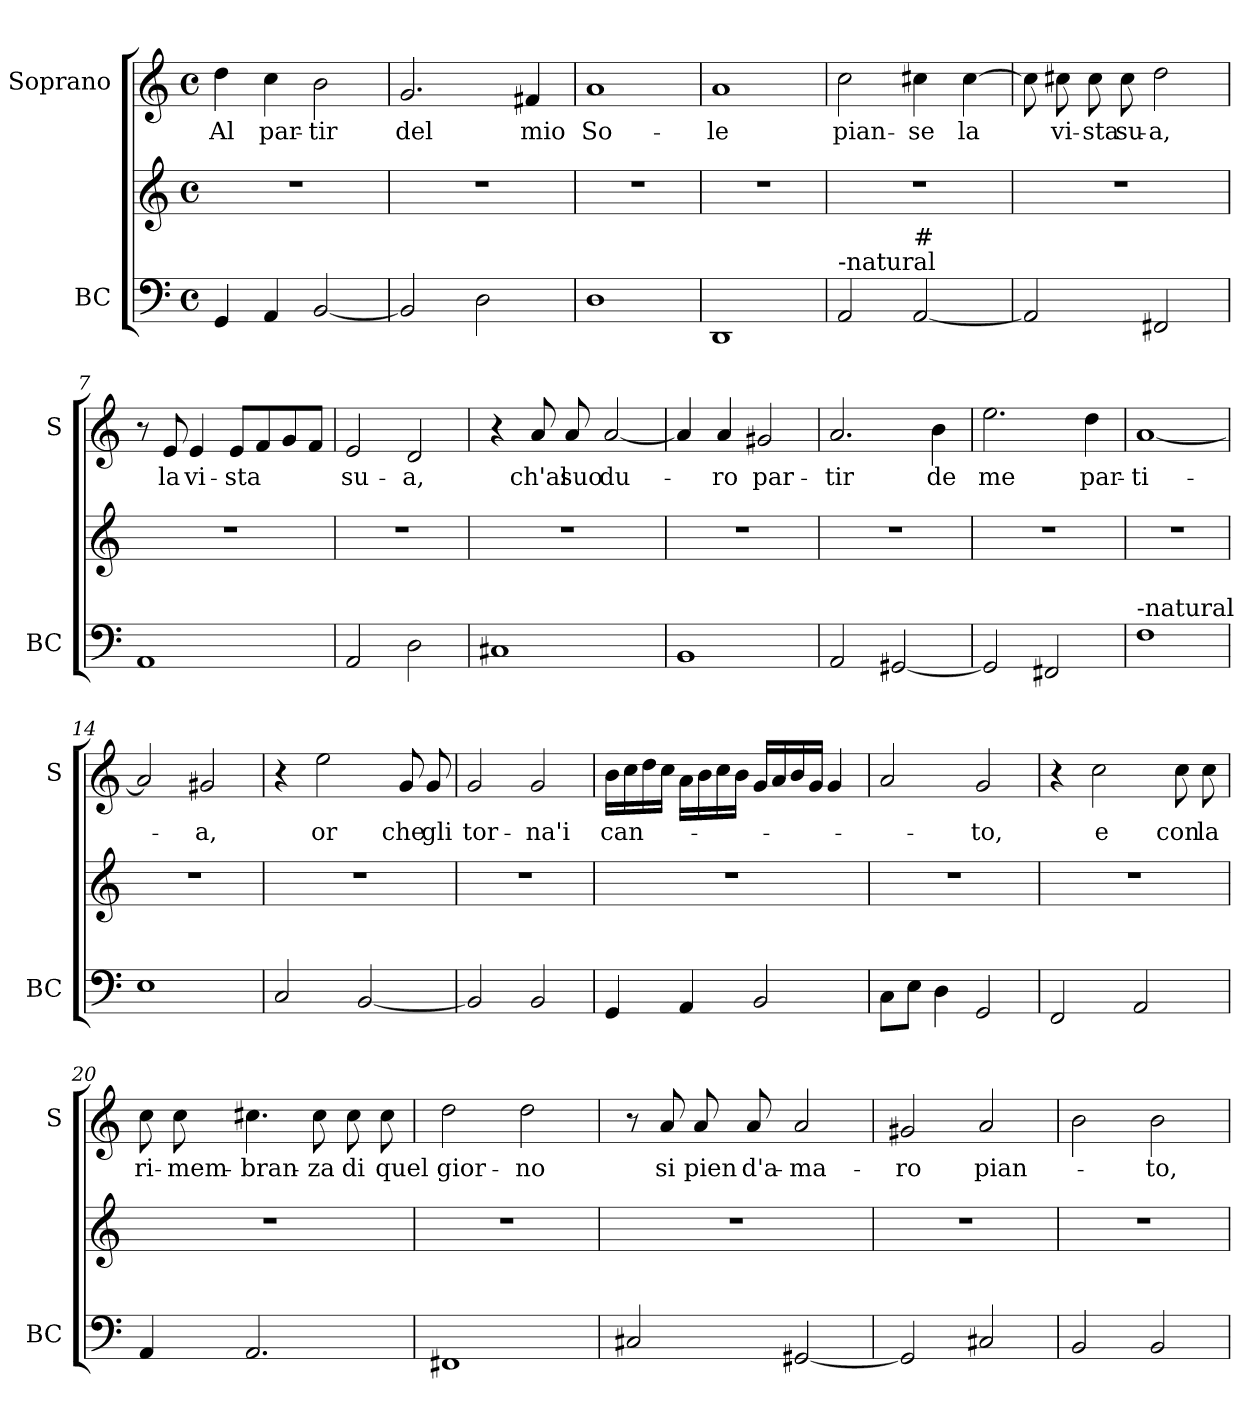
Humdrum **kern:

**kern	**kern	**kern	**text
*part2	*part2	*part1	*part1
*staff3	*staff2	*staff1	*staff1
*I"BC	*	*I"Soprano	*
*I'BC	*	*I'S	*
*clefF4	*clefG2	*clefG2	*
*k[]	*k[]	*k[]	*
*C:	*C:	*C:	*
*M4/4	*M4/4	*M4/4	*
*met(c)	*met(c)	*met(c)	*
=1	=1	=1	=1
!	!	!	!LO:LY:b
4GG/	1r	4dd\	Al
!	!	!	!LO:LY:b
4AA/	.	4cc\	par-
!	!	!	!LO:LY:b
[2BB/	.	2b\	-tir
=2	=2	=2	=2
!	!	!	!LO:LY:b
2BB/]	1r	2.g/	del
2D\	.	.	.
!	!	!	!LO:LY:b
.	.	4f#X/	mio
=3	=3	=3	=3
!	!	!	!LO:LY:b
1D	1r	1a	So-
=4	=4	=4	=4
!	!	!	!LO:LY:b
1DD	1r	1a	-le
=5	=5	=5	=5
!LO:TX:a:t=-natural	!	!	!
!	!	!	!LO:LY:b
2AA/	1r	2cc\	pian-
!LO:TX:a:t=#	!	!	!
!	!	!	!LO:LY:b
[2AA/	.	4cc#X\	-se
!	!	!	!LO:LY:b
.	.	[4cc#\	la
!!LO:LB:g=z
=6	=6	=6	=6
2AA/]	1r	8cc#\]	.
!	!	!	!LO:LY:b
.	.	8cc#X\	vi-
!	!	!	!LO:LY:b
.	.	8cc#\	-sta
!	!	!	!LO:LY:b
.	.	8cc#\	su-
!	!	!	!LO:LY:b
2FF#X/	.	2dd\	-a,
=7	=7	=7	=7
1AA	1r	8r	.
!	!	!	!LO:LY:b
.	.	8e/	la
!	!	!	!LO:LY:b
.	.	4e/	vi-
!	!	!	!LO:LY:b
.	.	8e/L	-sta
.	.	8f/	.
.	.	8g/	.
.	.	8f/J	.
=8	=8	=8	=8
!	!	!	!LO:LY:b
2AA/	1r	2e/	su-
!	!	!	!LO:LY:b
2D\	.	2d/	-a,
=9	=9	=9	=9
1C#X	1r	4r	.
!	!	!	!LO:LY:b
.	.	8a/	ch'al
!	!	!	!LO:LY:b
.	.	8a/	suo
!	!	!	!LO:LY:b
.	.	[2a/	du-
=10	=10	=10	=10
1BB	1r	4a/]	.
!	!	!	!LO:LY:b
.	.	4a/	-ro
!	!	!	!LO:LY:b
.	.	2g#X/	par-
!!LO:LB:g=z
=11	=11	=11	=11
!	!	!	!LO:LY:b
2AA/	1r	2.a/	-tir
[2GG#X/	.	.	.
!	!	!	!LO:LY:b
.	.	4b\	de
=12	=12	=12	=12
!	!	!	!LO:LY:b
2GG#/]	1r	2.ee\	me
2FF#X/	.	.	.
!	!	!	!LO:LY:b
.	.	4dd\	par-
=13	=13	=13	=13
!LO:TX:a:t=-natural	!	!	!
!	!	!	!LO:LY:b
1F	1r	[1a	-ti-
=14	=14	=14	=14
1E	1r	2a/]	.
!	!	!	!LO:LY:b
.	.	2g#X/	-a,
=15	=15	=15	=15
2C/	1r	4r	.
!	!	!	!LO:LY:b
.	.	2ee\	or
[2BB/	.	.	.
!	!	!	!LO:LY:b
.	.	8g/	che
!	!	!	!LO:LY:b
.	.	8g/	gli
=16	=16	=16	=16
!	!	!	!LO:LY:b
2BB/]	1r	2g/	tor-
!	!	!	!LO:LY:b
2BB/	.	2g/	-na'i
!!LO:PB:g=z
=17	=17	=17	=17
!	!	!	!LO:LY:b
4GG/	1r	16b\LL	can-
.	.	16cc\	.
.	.	16dd\	.
.	.	16cc\JJ	.
4AA/	.	16a\LL	.
.	.	16b\	.
.	.	16cc\	.
.	.	16b\JJ	.
2BB/	.	16g/LL	.
.	.	16a/	.
.	.	16b/	.
.	.	16g/JJ	.
.	.	4g/	.
=18	=18	=18	=18
8C\L	1r	2a/	.
8E\J	.	.	.
4D\	.	.	.
!	!	!	!LO:LY:b
2GG/	.	2g/	-to,
=19	=19	=19	=19
2FF/	1r	4r	.
!	!	!	!LO:LY:b
.	.	2cc\	e
2AA/	.	.	.
!	!	!	!LO:LY:b
.	.	8cc\	con
!	!	!	!LO:LY:b
.	.	8cc\	la
=20	=20	=20	=20
!	!	!	!LO:LY:b
4AA/	1r	8cc\	ri-
!	!	!	!LO:LY:b
.	.	8cc\	-mem-
!	!	!	!LO:LY:b
2.AA/	.	4.cc#X\	-bran-
!	!	!	!LO:LY:b
.	.	8cc#\	-za
!	!	!	!LO:LY:b
.	.	8cc#\	di
!	!	!	!LO:LY:b
.	.	8cc#\	quel
!!LO:LB:g=z
=21	=21	=21	=21
!	!	!	!LO:LY:b
1FF#X	1r	2dd\	gior-
!	!	!	!LO:LY:b
.	.	2dd\	-no
=22	=22	=22	=22
2C#X/	1r	8r	.
!	!	!	!LO:LY:b
.	.	8a/	si
!	!	!	!LO:LY:b
.	.	8a/	pien
!	!	!	!LO:LY:b
.	.	8a/	d'a-
!	!	!	!LO:LY:b
[2GG#X/	.	2a/	-ma-
=23	=23	=23	=23
!	!	!	!LO:LY:b
2GG#/]	1r	2g#X/	-ro
!	!	!	!LO:LY:b
2C#X/	.	2a/	pian-
=24	=24	=24	=24
2BB/	1r	2b\	.
!	!	!	!LO:LY:b
2BB/	.	2b\	-to,
=	=	=	=
*-	*-	*-	*-
